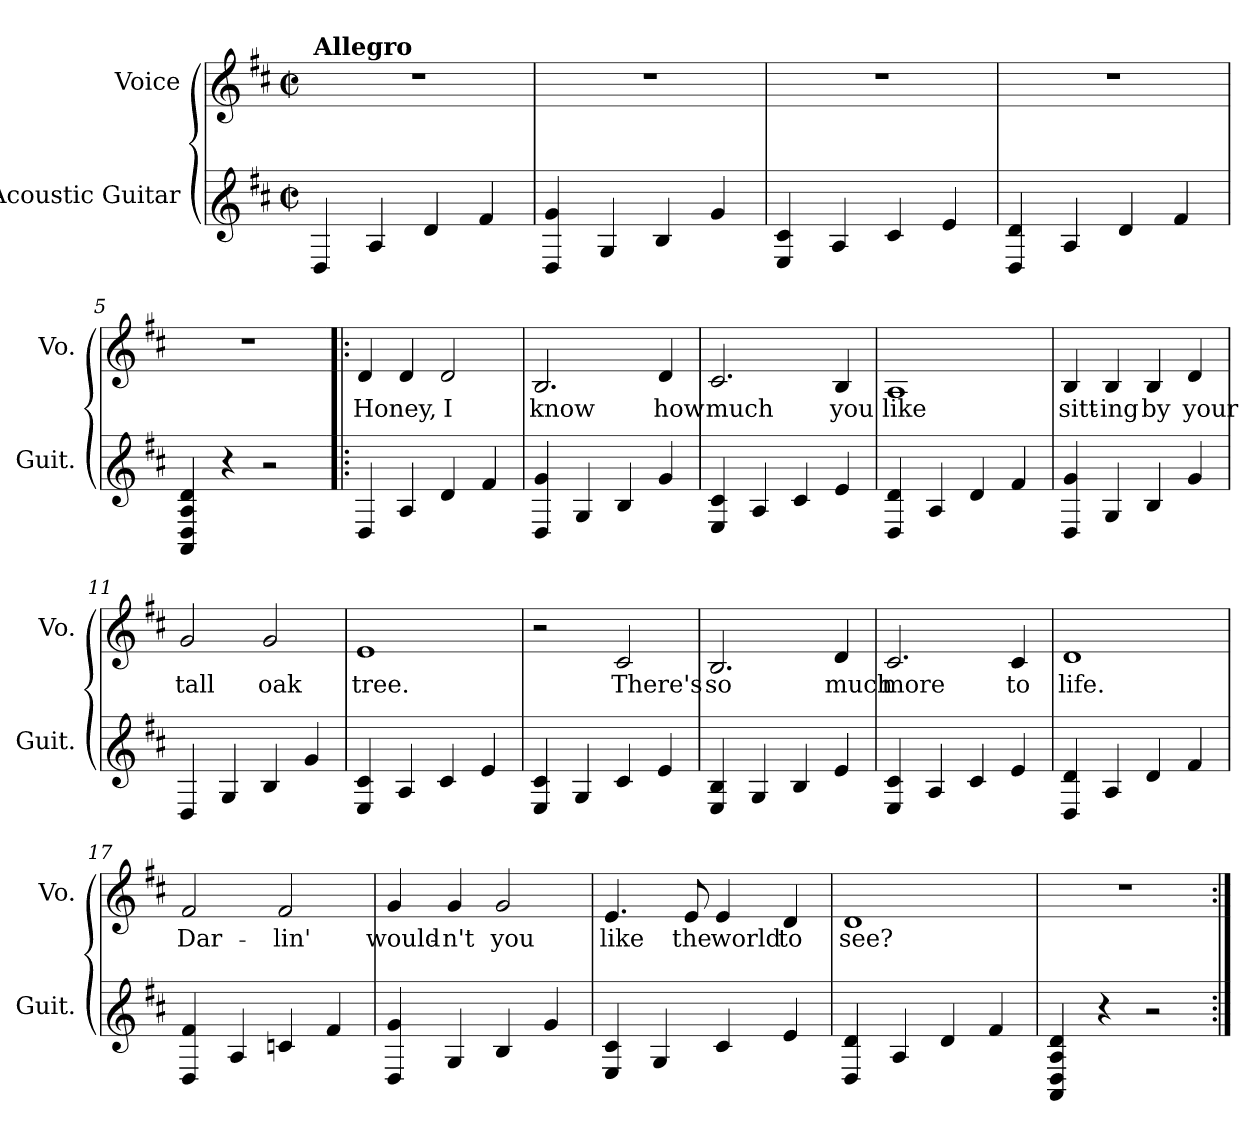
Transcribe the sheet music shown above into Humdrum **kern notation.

**kern	**kern	**text
*part2	*part1	*part1
*staff2	*staff1	*staff1
*I"Acoustic Guitar	*I"Voice	*
*I'Guit.	*I'Vo.	*
*stria6	*	*
*	*clefG2	*
*k[f#c#]	*k[f#c#]	*
*M2/2	*M2/2	*
*met(c|)	*met(c|)	*
=1	=1	=1
!	!LO:TX:a:B:t=Allegro	!
4D	1r	.
4A	.	.
4d	.	.
4f#	.	.
=2	=2	=2
4D 4g	1r	.
4G	.	.
4B	.	.
4g	.	.
=3	=3	=3
4E 4c#	1r	.
4A	.	.
4c#	.	.
4e	.	.
=4	=4	=4
4D 4d	1r	.
4A	.	.
4d	.	.
4f#	.	.
=5	=5	=5
4AA 4D 4A 4d	1r	.
4r	.	.
2r	.	.
=6!|:	=6!|:	=6!|:
!	!	!LO:LY:b
4D	4d/	Honey,
4A	4d/	.
!	!	!LO:LY:b
4d	2d/	I
4f#	.	.
=7	=7	=7
!	!	!LO:LY:b
4D 4g	2.B/	know
4G	.	.
4B	.	.
!	!	!LO:LY:b
4g	4d/	how
!!LO:LB:g=z
=8	=8	=8
!	!	!LO:LY:b
4E 4c#	2.c#/	much
4A	.	.
4c#	.	.
!	!	!LO:LY:b
4e	4B/	you
=9	=9	=9
!	!	!LO:LY:b
4D 4d	1A	like
4A	.	.
4d	.	.
4f#	.	.
=10	=10	=10
!	!	!LO:LY:b
4D 4g	4B/	sitt-
!	!	!LO:LY:b
4G	4B/	-ing
!	!	!LO:LY:b
4B	4B/	by
!	!	!LO:LY:b
4g	4d/	your
=11	=11	=11
!	!	!LO:LY:b
4D	2g/	tall
4G	.	.
!	!	!LO:LY:b
4B	2g/	oak
4g	.	.
=12	=12	=12
!	!	!LO:LY:b
4E 4c#	1e	tree.
4A	.	.
4c#	.	.
4e	.	.
=13	=13	=13
4E 4c#	2r	.
4G	.	.
!	!	!LO:LY:b
4c#	2c#/	There's
4e	.	.
=14	=14	=14
!	!	!LO:LY:b
4E 4B	2.B/	so
4G	.	.
4B	.	.
!	!	!LO:LY:b
4e	4d/	much
!!LO:LB:g=z
=15	=15	=15
!	!	!LO:LY:b
4E 4c#	2.c#/	more
4A	.	.
4c#	.	.
!	!	!LO:LY:b
4e	4c#/	to
=16	=16	=16
!	!	!LO:LY:b
4D 4d	1d	life.
4A	.	.
4d	.	.
4f#	.	.
=17	=17	=17
!	!	!LO:LY:b
4D 4f#	2f#/	Dar-
4A	.	.
!	!	!LO:LY:b
4c	2f#/	-lin'
4f#	.	.
=18	=18	=18
!	!	!LO:LY:b
4D 4g	4g/	would-
!	!	!LO:LY:b
4G	4g/	-n't
!	!	!LO:LY:b
4B	2g/	you
4g	.	.
=19	=19	=19
!	!	!LO:LY:b
4E 4c#	4.e/	like
4G	.	.
!	!	!LO:LY:b
.	8e/	the
!	!	!LO:LY:b
4c#	4e/	world
!	!	!LO:LY:b
4e	4d/	to
=20	=20	=20
!	!	!LO:LY:b
4D 4d	1d	see?
4A	.	.
4d	.	.
4f#	.	.
=21	=21	=21
4AA 4D 4A 4d	1r	.
4r	.	.
2r	.	.
=:|!	=:|!	=:|!
*-	*-	*-
